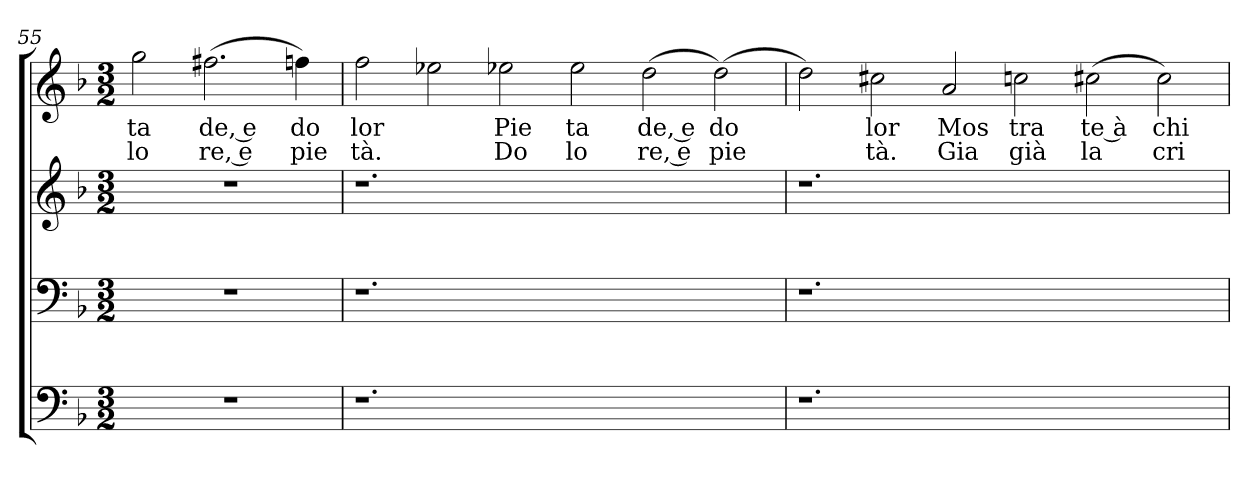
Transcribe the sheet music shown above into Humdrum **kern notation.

**kern	**kern	**kern	**kern	**text	**text
*part4	*part3	*part2	*part1	*part1	*part1
*staff4	*staff3	*staff2	*staff1	*staff1	*staff1
!!LO:LB:g=z
*clefF4	*clefF4	*clefG2	*clefG2	*	*
*k[b-]	*k[b-]	*k[b-]	*k[b-]	*	*
*F:	*F:	*F:	*F:	*	*
*M3/2	*M3/2	*M3/2	*M3/2	*	*
=55	=55	=55	=55	=55	=55
!	!	!	!	!LO:LY:b	!LO:LY:b
1.r	1.r	1.r	2gg\	ta	lo
!	!	!	!	!LO:LY:b:rj	!LO:LY:b:rj
.	.	.	(<2.ff#X\	de, e	re, e
!	!	!	!	!LO:LY:b	!LO:LY:b
.	.	.	4ffn\)	do	pie
=56	=56	=56	=56	=56	=56
!	!	!	!	!LO:LY:b	!LO:LY:b
1.r	1.r	1.r	2ff\	lor	tà.
.	.	.	2ee-X\	.	.
!	!	!	!	!LO:LY:b	!LO:LY:b
.	.	.	2ee-X\	Pie	Do
!	!	!	!	!LO:LY:b	!LO:LY:b
1.ryy	1.ryy	1.ryy	2ee-\	ta	lo
!	!	!	!	!LO:LY:b:rj	!LO:LY:b:rj
.	.	.	(<2dd\	de, e	re, e
!	!	!	!	!LO:LY:b	!LO:LY:b
.	.	.	(>2dd\)	do	pie
=57	=57	=57	=57	=57	=57
1.r	1.r	1.r	2dd\)	.	.
!	!	!	!	!LO:LY:b	!LO:LY:b
.	.	.	2cc#X\	lor	tà.
!	!	!	!	!LO:LY:b	!LO:LY:b
.	.	.	2a/	Mos	Gia
!	!	!	!	!LO:LY:b	!LO:LY:b
1.ryy	1.ryy	1.ryy	2cc\	tra	già
!	!	!	!	!LO:LY:b:rj	!LO:LY:b:rj
.	.	.	(<2cc#X\	te à	la
!	!	!	!	!LO:LY:b	!LO:LY:b
.	.	.	2cc#\)	chi	cri
=	=	=	=	=	=
*-	*-	*-	*-	*-	*-
